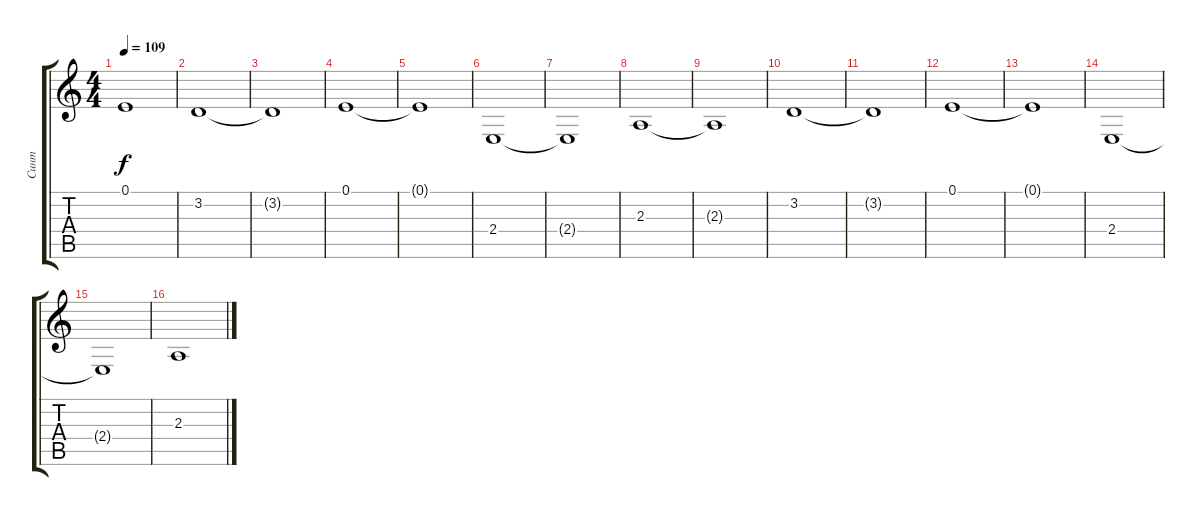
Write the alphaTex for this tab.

\track ("Синт" "Синт") {instrument pad2warm}
\staff {score tabs}
\tuning (E4 B3 G3 D3 A2 E2) {hide}
\ts (4 4)
\tempo 109
\clef g2
\ks c
0.1{t}.1{dy f} |
3.2.1 |
3.2{t}.1 |
0.1.1 |
0.1{t}.1 |
2.4.1 |
2.4{t}.1 |
2.3.1 |
2.3{t}.1 |
3.2.1 |
3.2{t}.1 |
0.1.1 |
0.1{t}.1 |
2.4.1 |
2.4{t}.1 |
2.3.1{volume 4}
